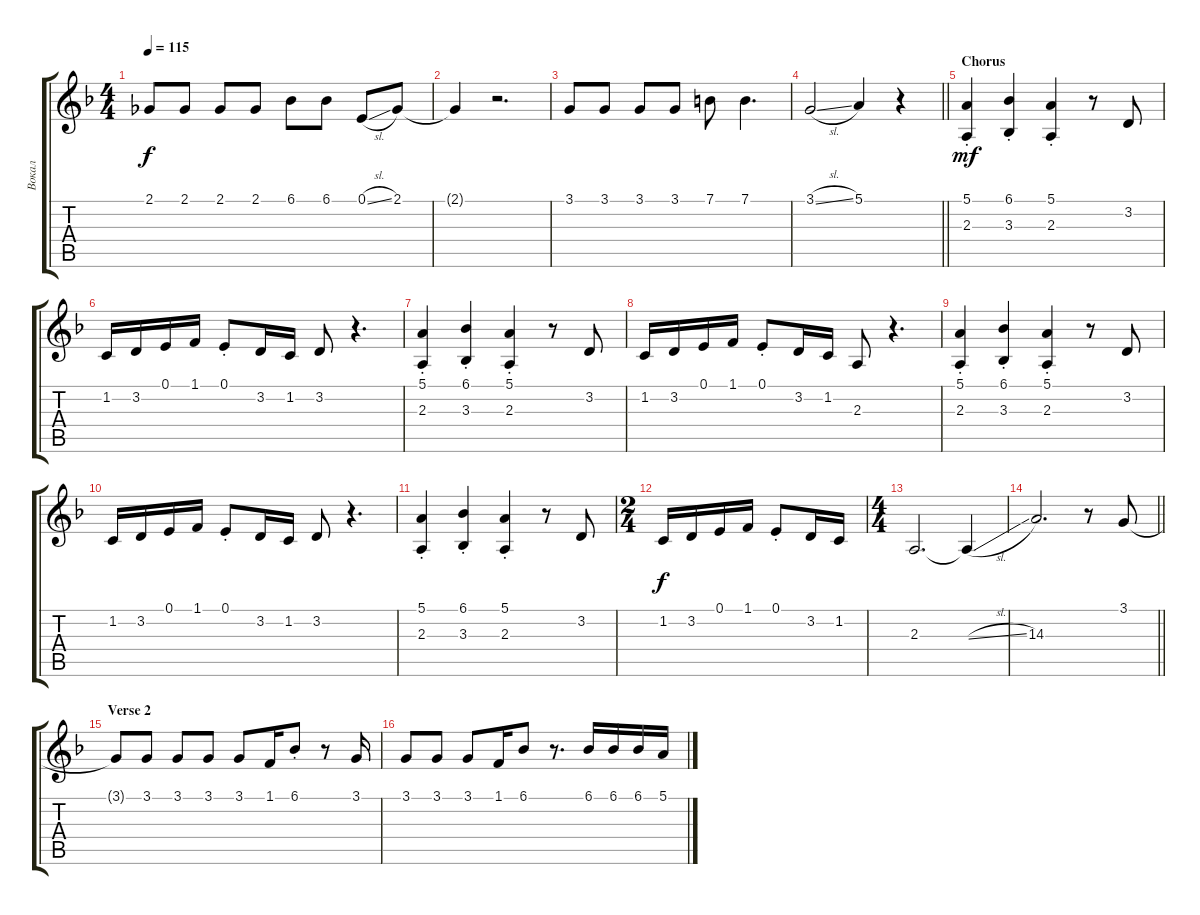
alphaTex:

\track ("Вокал" "Вокал") {instrument trumpet}
\staff {score tabs}
\tuning (E4 B3 G3 D3 A2 E2) {hide}
\ts (4 4)
\tempo 115
\clef g2
\ks dminor
2.1.8{dy f} 2.1.8 2.1.8 2.1.8 6.1.8 6.1.8 0.1{sl}.8 2.1.8 |
2.1{t}.4 r.2{d} |
3.1.8 3.1.8 3.1.8 3.1.8 7.1.8 7.1.4{d} |
\barLineRight lightlight
3.1{sl}.2 5.1.4 r.4 |
\section ("" "Chorus")
(5.1{st} 2.3{st}).4{dy mf} (6.1{st} 3.3{st}).4 (5.1{st} 2.3{st}).4 r.8 3.2.8 |
1.2.16 3.2.16 0.1.16 1.1.16 0.1{st}.8 3.2.16 1.2.16 3.2.8 r.4{d} |
(5.1{st} 2.3{st}).4 (6.1{st} 3.3{st}).4 (5.1{st} 2.3{st}).4 r.8 3.2.8 |
1.2.16 3.2.16 0.1.16 1.1.16 0.1{st}.8 3.2.16 1.2.16 2.3.8 r.4{d} |
(5.1{st} 2.3{st}).4 (6.1{st} 3.3{st}).4 (5.1{st} 2.3{st}).4 r.8 3.2.8 |
1.2.16 3.2.16 0.1.16 1.1.16 0.1{st}.8 3.2.16 1.2.16 3.2.8 r.4{d} |
(5.1{st} 2.3{st}).4 (6.1{st} 3.3{st}).4 (5.1{st} 2.3{st}).4 r.8 3.2.8 |
\ts (2 4)
1.2.16{dy f} 3.2.16 0.1.16 1.1.16 0.1{st}.8 3.2.16 1.2.16 |
\ts (4 4)
2.3.2{d} 2.3{sl t}.4 |
\barLineRight lightlight
14.3.2{d} r.8 3.1.8 |
\section ("" "Verse 2")
3.1{t}.8 3.1.8 3.1.8 3.1.8 3.1.8 1.1.16 6.1{st}.8 r.8 3.1.16 |
3.1.8 3.1.8 3.1.8 1.1.16 6.1.8 r.8{d} 6.1.16 6.1.16 6.1.16 5.1.16
